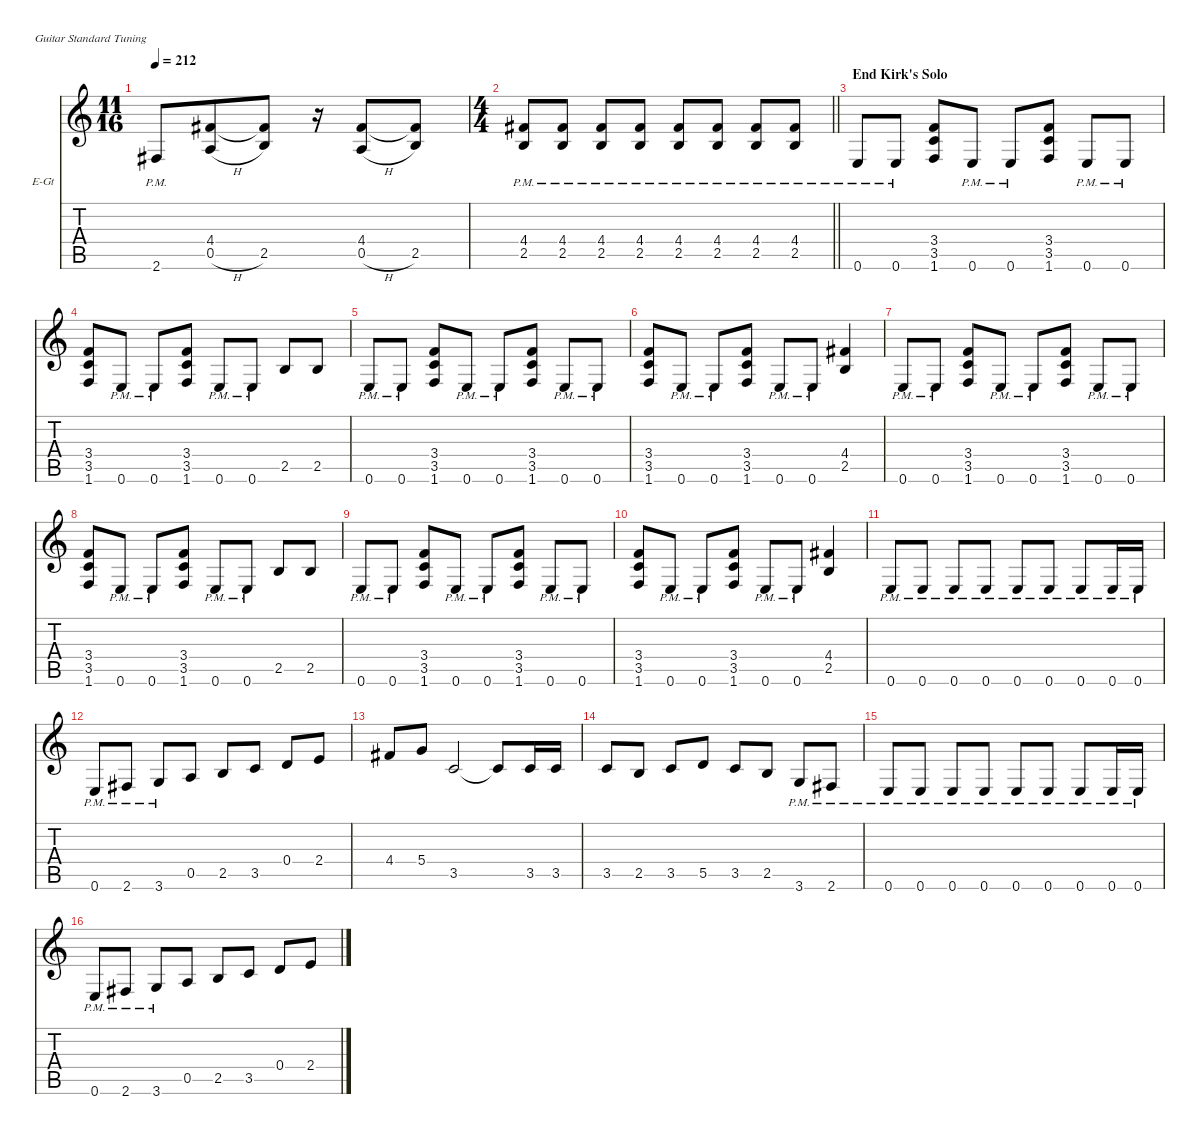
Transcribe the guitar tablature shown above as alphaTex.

\hideDynamics
\bracketExtendMode nobrackets
\firstSystemTrackNameOrientation horizontal
\otherSystemsTrackNameOrientation horizontal
\track ("James Hetfield" "E-Gt") {instrument distortionguitar}
\staff {score tabs}
\tuning (E4 B3 G3 D3 A2 E2)
\ts (11 16)
\beaming (8 3 2)
\tempo 212
\clef g2
\ks c
2.6{pm acc #}.8{dy fff} (4.4{acc #} 0.5{h}).8 (4.4{t acc #} 2.5).8{dy f} r.16 (4.4{acc #} 0.5{h}).8{dy fff} (4.4{t acc #} 2.5).8{dy f} |
\ts (4 4)
\beaming (8 2 2 2 2)
\barLineRight lightlight
(4.4{pm acc #} 2.5{pm}).8 (4.4{pm acc #} 2.5{pm}).8 (4.4{pm acc #} 2.5{pm}).8 (4.4{pm acc #} 2.5{pm}).8 (4.4{pm acc #} 2.5{pm}).8 (4.4{pm acc #} 2.5{pm}).8 (4.4{pm acc #} 2.5{pm}).8 (4.4{pm acc #} 2.5{pm}).8 |
\section ("" "End Kirk's Solo")
0.6{pm}.8{dy fff} 0.6{pm}.8 (3.4 3.5 1.6).8 0.6{pm}.8 0.6{pm}.8 (3.4 3.5 1.6).8 0.6{pm}.8 0.6{pm}.8 |
(3.4 3.5 1.6).8 0.6{pm}.8 0.6{pm}.8 (3.4 3.5 1.6).8 0.6{pm}.8 0.6{pm}.8 2.5.8 2.5.8 |
0.6{pm}.8 0.6{pm}.8 (3.4 3.5 1.6).8 0.6{pm}.8 0.6{pm}.8 (3.4 3.5 1.6).8 0.6{pm}.8 0.6{pm}.8 |
(3.4 3.5 1.6).8 0.6{pm}.8 0.6{pm}.8 (3.4 3.5 1.6).8 0.6{pm}.8 0.6{pm}.8 (4.4{acc #} 2.5).4 |
0.6{pm}.8 0.6{pm}.8 (3.4 3.5 1.6).8 0.6{pm}.8 0.6{pm}.8 (3.4 3.5 1.6).8 0.6{pm}.8 0.6{pm}.8 |
(3.4 3.5 1.6).8 0.6{pm}.8 0.6{pm}.8 (3.4 3.5 1.6).8 0.6{pm}.8 0.6{pm}.8 2.5.8 2.5.8 |
0.6{pm}.8 0.6{pm}.8 (3.4 3.5 1.6).8 0.6{pm}.8 0.6{pm}.8 (3.4 3.5 1.6).8 0.6{pm}.8 0.6{pm}.8 |
(3.4 3.5 1.6).8 0.6{pm}.8 0.6{pm}.8 (3.4 3.5 1.6).8 0.6{pm}.8 0.6{pm}.8 (4.4{acc #} 2.5).4 |
0.6{pm}.8 0.6{pm}.8 0.6{pm}.8 0.6{pm}.8 0.6{pm}.8 0.6{pm}.8 0.6{pm}.8 0.6{pm}.16 0.6{pm}.16 |
0.6{pm}.8 2.6{pm acc #}.8 3.6{pm}.8 0.5.8 2.5.8 3.5.8 0.4.8 2.4.8 |
4.4{acc #}.8 5.4.8 3.5.2 3.5{t}.8{dy f} 3.5.16{dy fff} 3.5.16 |
3.5.8 2.5.8 3.5.8 5.5.8 3.5.8 2.5.8 3.6{pm}.8 2.6{pm acc #}.8 |
0.6{pm}.8 0.6{pm}.8 0.6{pm}.8 0.6{pm}.8 0.6{pm}.8 0.6{pm}.8 0.6{pm}.8 0.6{pm}.16 0.6{pm}.16{dy f} |
0.6{pm}.8{dy fff} 2.6{pm acc #}.8 3.6{pm}.8 0.5.8 2.5.8 3.5.8 0.4.8 2.4.8
